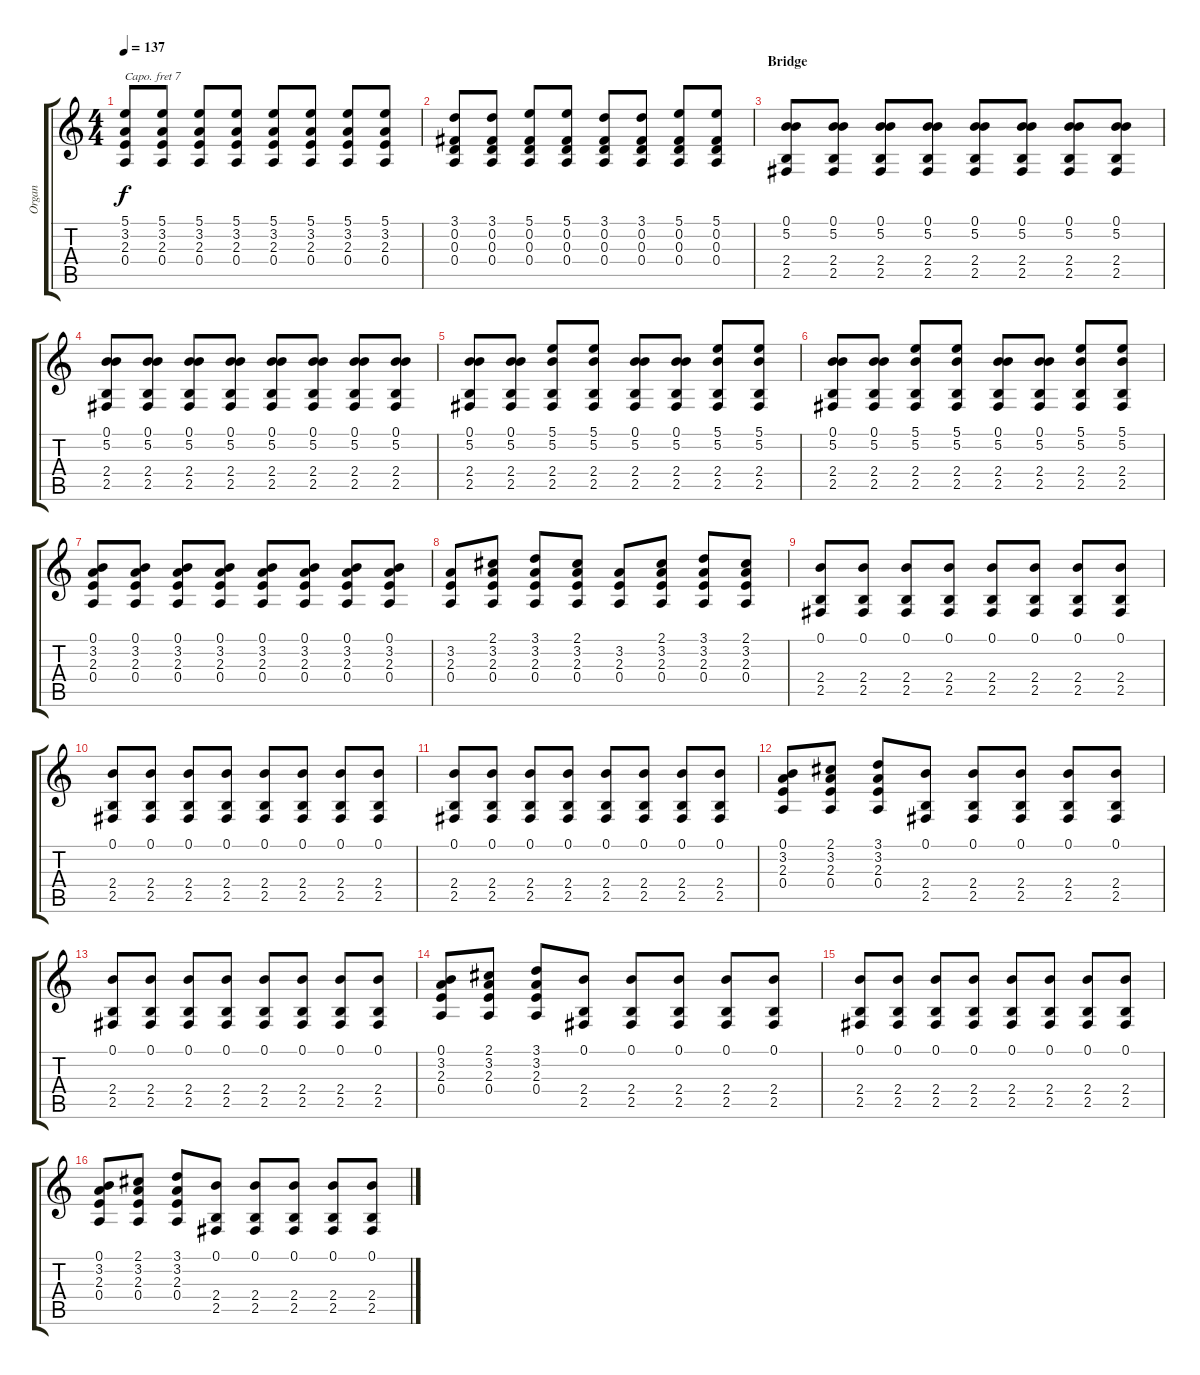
\track ("Organ" "Organ") {instrument drawbarorgan}
\staff {score tabs}
\capo 7
\tuning (E4 B3 G3 D3 A2 E2) {hide}
\ts (4 4)
\tempo 137
\clef g2
\ks c
(5.1 3.2 2.3 0.4).8{dy f} (5.1 3.2 2.3 0.4).8 (5.1 3.2 2.3 0.4).8 (5.1 3.2 2.3 0.4).8 (5.1 3.2 2.3 0.4).8 (5.1 3.2 2.3 0.4).8 (5.1 3.2 2.3 0.4).8 (5.1 3.2 2.3 0.4).8 |
(3.1 0.2 0.3 0.4).8 (3.1 0.2 0.3 0.4).8 (5.1 0.2 0.3 0.4).8 (5.1 0.2 0.3 0.4).8 (3.1 0.2 0.3 0.4).8 (3.1 0.2 0.3 0.4).8 (5.1 0.2 0.3 0.4).8 (5.1 0.2 0.3 0.4).8 |
\section ("" "Bridge")
(0.1 5.2 2.4 2.5).8 (0.1 5.2 2.4 2.5).8 (0.1 5.2 2.4 2.5).8 (0.1 5.2 2.4 2.5).8 (0.1 5.2 2.4 2.5).8 (0.1 5.2 2.4 2.5).8 (0.1 5.2 2.4 2.5).8 (0.1 5.2 2.4 2.5).8 |
(0.1 5.2 2.4 2.5).8 (0.1 5.2 2.4 2.5).8 (0.1 5.2 2.4 2.5).8 (0.1 5.2 2.4 2.5).8 (0.1 5.2 2.4 2.5).8 (0.1 5.2 2.4 2.5).8 (0.1 5.2 2.4 2.5).8 (0.1 5.2 2.4 2.5).8 |
(0.1 5.2 2.4 2.5).8 (0.1 5.2 2.4 2.5).8 (5.1 5.2 2.4 2.5).8 (5.1 5.2 2.4 2.5).8 (0.1 5.2 2.4 2.5).8 (0.1 5.2 2.4 2.5).8 (5.1 5.2 2.4 2.5).8 (5.1 5.2 2.4 2.5).8 |
(0.1 5.2 2.4 2.5).8 (0.1 5.2 2.4 2.5).8 (5.1 5.2 2.4 2.5).8 (5.1 5.2 2.4 2.5).8 (0.1 5.2 2.4 2.5).8 (0.1 5.2 2.4 2.5).8 (5.1 5.2 2.4 2.5).8 (5.1 5.2 2.4 2.5).8 |
(0.1 3.2 2.3 0.4).8 (0.1 3.2 2.3 0.4).8 (0.1 3.2 2.3 0.4).8 (0.1 3.2 2.3 0.4).8 (0.1 3.2 2.3 0.4).8 (0.1 3.2 2.3 0.4).8 (0.1 3.2 2.3 0.4).8 (0.1 3.2 2.3 0.4).8 |
(3.2 2.3 0.4).8 (2.1 3.2 2.3 0.4).8 (3.1 3.2 2.3 0.4).8 (2.1 3.2 2.3 0.4).8 (3.2 2.3 0.4).8 (2.1 3.2 2.3 0.4).8 (3.1 3.2 2.3 0.4).8 (2.1 3.2 2.3 0.4).8 |
(0.1 2.4 2.5).8 (0.1 2.4 2.5).8 (0.1 2.4 2.5).8 (0.1 2.4 2.5).8 (0.1 2.4 2.5).8 (0.1 2.4 2.5).8 (0.1 2.4 2.5).8 (0.1 2.4 2.5).8 |
(0.1 2.4 2.5).8 (0.1 2.4 2.5).8 (0.1 2.4 2.5).8 (0.1 2.4 2.5).8 (0.1 2.4 2.5).8 (0.1 2.4 2.5).8 (0.1 2.4 2.5).8 (0.1 2.4 2.5).8 |
(0.1 2.4 2.5).8 (0.1 2.4 2.5).8 (0.1 2.4 2.5).8 (0.1 2.4 2.5).8 (0.1 2.4 2.5).8 (0.1 2.4 2.5).8 (0.1 2.4 2.5).8 (0.1 2.4 2.5).8 |
(0.1 3.2 2.3 0.4).8 (2.1 3.2 2.3 0.4).8 (3.1 3.2 2.3 0.4).8 (0.1 2.4 2.5).8 (0.1 2.4 2.5).8 (0.1 2.4 2.5).8 (0.1 2.4 2.5).8 (0.1 2.4 2.5).8 |
(0.1 2.4 2.5).8 (0.1 2.4 2.5).8 (0.1 2.4 2.5).8 (0.1 2.4 2.5).8 (0.1 2.4 2.5).8 (0.1 2.4 2.5).8 (0.1 2.4 2.5).8 (0.1 2.4 2.5).8 |
(0.1 3.2 2.3 0.4).8 (2.1 3.2 2.3 0.4).8 (3.1 3.2 2.3 0.4).8 (0.1 2.4 2.5).8 (0.1 2.4 2.5).8 (0.1 2.4 2.5).8 (0.1 2.4 2.5).8 (0.1 2.4 2.5).8 |
(0.1 2.4 2.5).8 (0.1 2.4 2.5).8 (0.1 2.4 2.5).8 (0.1 2.4 2.5).8 (0.1 2.4 2.5).8 (0.1 2.4 2.5).8 (0.1 2.4 2.5).8 (0.1 2.4 2.5).8 |
(0.1 3.2 2.3 0.4).8 (2.1 3.2 2.3 0.4).8 (3.1 3.2 2.3 0.4).8 (0.1 2.4 2.5).8 (0.1 2.4 2.5).8 (0.1 2.4 2.5).8 (0.1 2.4 2.5).8 (0.1 2.4 2.5).8
